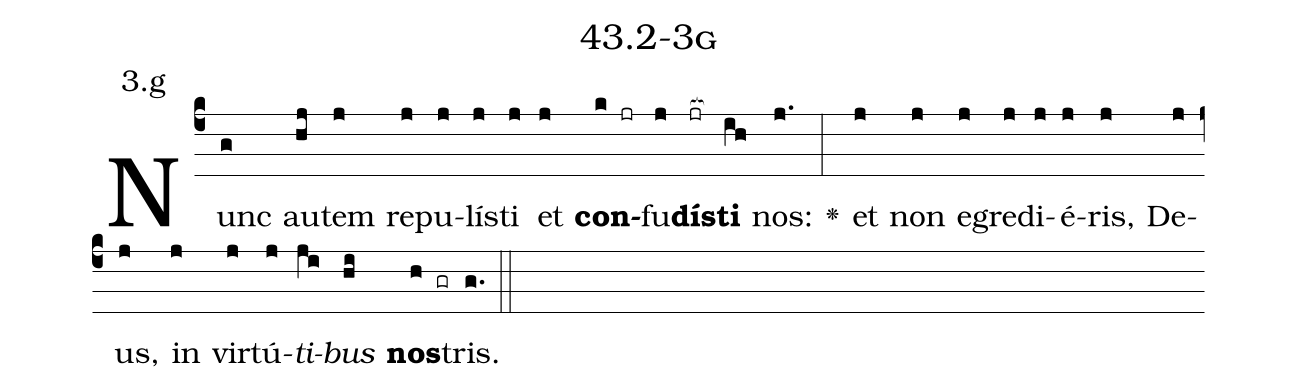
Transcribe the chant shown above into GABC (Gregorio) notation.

name: 43.2-3g;
annotation: 3.g;
%%
(c4)Nunc(g) au(hj)tem(j) re(j)pu(j)lís(j)ti(j) et(j) <b>con</b>(k jr)fu(j)<b>dís</b>(jr[ocb:1{])<b>ti</b>(ih[ocb:0}]) nos:(j.) <v>\greheightstar</v>(:) et(j) non(j) e(j)gre(j)di(j)é(j)ris,(j) De(j)us,(j) in(j) vir(j)tú(j)<i>ti</i>(ji)<i>bus</i>(hi) <b>nos</b>(h gr)tris.(g.) (::)


%E(j) u(j) o(ji) u(hi) a(h) e.(g.) (::)
